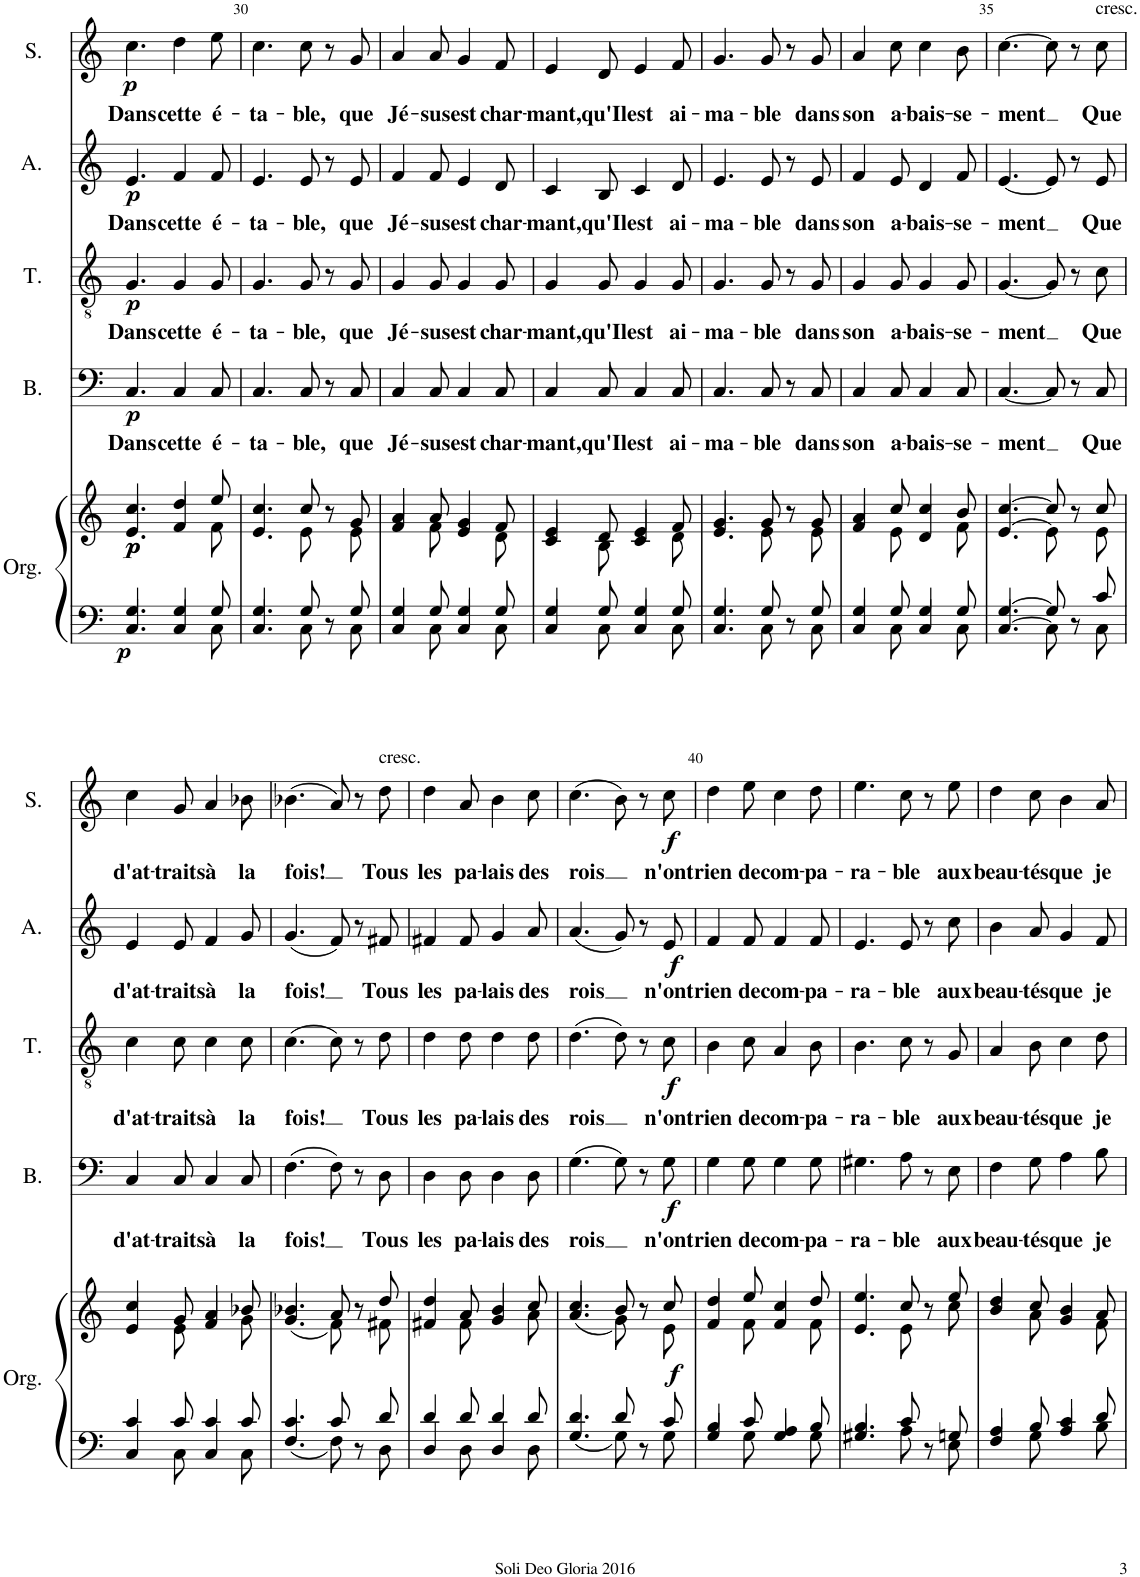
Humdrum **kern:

**kern	**kern	**dynam	**kern	**text	**dynam	**kern	**text	**dynam	**kern	**text	**dynam	**kern	**text	**dynam
*part5	*part5	*part5	*part4	*part4	*part4	*part3	*part3	*part3	*part2	*part2	*part2	*part1	*part1	*part1
*staff6	*staff5	*staff5/6	*staff4	*staff4	*staff4	*staff3	*staff3	*staff3	*staff2	*staff2	*staff2	*staff1	*staff1	*staff1
*I"Orgue	*	*	*I"Bass	*	*	*I"Ténor	*	*	*I"Alto	*	*	*I"Soprano	*	*
*I'Org.	*	*	*I'B.	*	*	*I'T.	*	*	*I'A.	*	*	*I'S.	*	*
!!LO:PB:g=z
*clefF4	*clefG2	*	*clefF4	*	*	*clefGv2	*	*	*clefG2	*	*	*clefG2	*	*
*k[]	*k[]	*	*k[]	*	*	*k[]	*	*	*k[]	*	*	*k[]	*	*
*M6/8	*M6/8	*	*M6/8	*	*	*M6/8	*	*	*M6/8	*	*	*M6/8	*	*
=29	=29	=29	=29	=29	=29	=29	=29	=29	=29	=29	=29	=29	=29	=29
*^	*^	*	*	*	*	*	*	*	*	*	*	*	*	*
!	!	!	!	!LO:DY:b=2	!	!LO:LY:b	!	!	!LO:LY:b	!	!	!LO:LY:b	!	!	!LO:LY:b	!
!	!	!	!	!LO:DY:n=1:b	!	!	!	!	!	!	!	!	!	!	!	!
!	!	!	!	!LO:DY:n=2:b	!	!	!LO:DY:b	!	!	!LO:DY:b	!	!	!LO:DY:b	!	!	!LO:DY:b
4.G/	4.C/	4.cc/	4.e/	p p p	4.C/	Dans	p	4.G/	Dans	p	4.e/	Dans	p	4.cc\	Dans	p
!	!	!	!	!	!	!LO:LY:b	!	!	!LO:LY:b	!	!	!LO:LY:b	!	!	!LO:LY:b	!
4G/	4C/	4dd/	4f/	.	4C/	cette	.	4G/	cette	.	4f/	cette	.	4dd\	cette	.
!	!	!	!	!	!	!LO:LY:b	!	!	!LO:LY:b	!	!	!LO:LY:b	!	!	!LO:LY:b	!
8G/	8C\	8ee/	8f\	.	8C/	é-	.	8G/	é-	.	8f/	é-	.	8ee\	é-	.
=30	=30	=30	=30	=30	=30	=30	=30	=30	=30	=30	=30	=30	=30	=30	=30	=30
!	!	!	!	!	!	!LO:LY:b	!	!	!LO:LY:b	!	!	!LO:LY:b	!	!	!LO:LY:b	!
4.G/	4.C/	4.cc/	4.e/	.	4.C/	-ta-	.	4.G/	-ta-	.	4.e/	-ta-	.	4.cc\	-ta-	.
!	!	!	!	!	!	!LO:LY:b	!	!	!LO:LY:b	!	!	!LO:LY:b	!	!	!LO:LY:b	!
8G/	8C\L	8cc/	8e\L	.	8C/	-ble,	.	8G/	-ble,	.	8e/	-ble,	.	8cc\	-ble,	.
8r	8ryy	8r	8ryy	.	8r	.	.	8r	.	.	8r	.	.	8r	.	.
!	!	!	!	!	!	!LO:LY:b	!	!	!LO:LY:b	!	!	!LO:LY:b	!	!	!LO:LY:b	!
8G/	8C\J	8g/	8e\J	.	8C/	que	.	8G/	que	.	8e/	que	.	8g/	que	.
=31	=31	=31	=31	=31	=31	=31	=31	=31	=31	=31	=31	=31	=31	=31	=31	=31
!	!	!	!	!	!	!LO:LY:b	!	!	!LO:LY:b	!	!	!LO:LY:b	!	!	!LO:LY:b	!
4G/	4C/	4a/	4f/	.	4C/	Jé-	.	4G/	Jé-	.	4f/	Jé-	.	4a/	Jé-	.
!	!	!	!	!	!	!LO:LY:b	!	!	!LO:LY:b	!	!	!LO:LY:b	!	!	!LO:LY:b	!
8G/	8C\	8a/	8f\	.	8C/	-sus	.	8G/	-sus	.	8f/	-sus	.	8a/	-sus	.
!	!	!	!	!	!	!LO:LY:b	!	!	!LO:LY:b	!	!	!LO:LY:b	!	!	!LO:LY:b	!
4G/	4C/	4g/	4e/	.	4C/	est	.	4G/	est	.	4e/	est	.	4g/	est	.
!	!	!	!	!	!	!LO:LY:b	!	!	!LO:LY:b	!	!	!LO:LY:b	!	!	!LO:LY:b	!
8G/	8C\	8f/	8d\	.	8C/	char-	.	8G/	char-	.	8d/	char-	.	8f/	char-	.
=32	=32	=32	=32	=32	=32	=32	=32	=32	=32	=32	=32	=32	=32	=32	=32	=32
!	!	!	!	!	!	!LO:LY:b	!	!	!LO:LY:b	!	!	!LO:LY:b	!	!	!LO:LY:b	!
4G/	4C/	4e/	4c/	.	4C/	-mant,	.	4G/	-mant,	.	4c/	-mant,	.	4e/	-mant,	.
!	!	!	!	!	!	!LO:LY:b	!	!	!LO:LY:b	!	!	!LO:LY:b	!	!	!LO:LY:b	!
8G/	8C\	8d/	8B\	.	8C/	qu'Il	.	8G/	qu'Il	.	8B/	qu'Il	.	8d/	qu'Il	.
!	!	!	!	!	!	!LO:LY:b	!	!	!LO:LY:b	!	!	!LO:LY:b	!	!	!LO:LY:b	!
4G/	4C/	4e/	4c/	.	4C/	est	.	4G/	est	.	4c/	est	.	4e/	est	.
!	!	!	!	!	!	!LO:LY:b	!	!	!LO:LY:b	!	!	!LO:LY:b	!	!	!LO:LY:b	!
8G/	8C\	8f/	8d\	.	8C/	ai-	.	8G/	ai-	.	8d/	ai-	.	8f/	ai-	.
=33	=33	=33	=33	=33	=33	=33	=33	=33	=33	=33	=33	=33	=33	=33	=33	=33
!	!	!	!	!	!	!LO:LY:b	!	!	!LO:LY:b	!	!	!LO:LY:b	!	!	!LO:LY:b	!
4.G/	4.C/	4.g/	4.e/	.	4.C/	-ma-	.	4.G/	-ma-	.	4.e/	-ma-	.	4.g/	-ma-	.
!	!	!	!	!	!	!LO:LY:b	!	!	!LO:LY:b	!	!	!LO:LY:b	!	!	!LO:LY:b	!
8G/	8C\L	8g/	8e\L	.	8C/	-ble	.	8G/	-ble	.	8e/	-ble	.	8g/	-ble	.
8r	8ryy	8r	8ryy	.	8r	.	.	8r	.	.	8r	.	.	8r	.	.
!	!	!	!	!	!	!LO:LY:b	!	!	!LO:LY:b	!	!	!LO:LY:b	!	!	!LO:LY:b	!
8G/	8C\J	8g/	8e\J	.	8C/	dans	.	8G/	dans	.	8e/	dans	.	8g/	dans	.
=34	=34	=34	=34	=34	=34	=34	=34	=34	=34	=34	=34	=34	=34	=34	=34	=34
!	!	!	!	!	!	!LO:LY:b	!	!	!LO:LY:b	!	!	!LO:LY:b	!	!	!LO:LY:b	!
4G/	4C/	4a/	4f/	.	4C/	son	.	4G/	son	.	4f/	son	.	4a/	son	.
!	!	!	!	!	!	!LO:LY:b	!	!	!LO:LY:b	!	!	!LO:LY:b	!	!	!LO:LY:b	!
8G/	8C\	8cc/	8e\	.	8C/	a-	.	8G/	a-	.	8e/	a-	.	8cc\	a-	.
!	!	!	!	!	!	!LO:LY:b	!	!	!LO:LY:b	!	!	!LO:LY:b	!	!	!LO:LY:b	!
4G/	4C/	4cc/	4d/	.	4C/	-bais-	.	4G/	-bais-	.	4d/	-bais-	.	4cc\	-bais-	.
!	!	!	!	!	!	!LO:LY:b	!	!	!LO:LY:b	!	!	!LO:LY:b	!	!	!LO:LY:b	!
8G/	8C\	8b/	8f\	.	8C/	-se-	.	8G/	-se-	.	8f/	-se-	.	8b\	-se-	.
=35	=35	=35	=35	=35	=35	=35	=35	=35	=35	=35	=35	=35	=35	=35	=35	=35
!	!	!	!	!	!	!LO:LY:b	!	!	!LO:LY:b	!	!	!LO:LY:b	!	!	!LO:LY:b	!
[4.G/	[4.C/	[4.cc/	[4.e/	.	[4.C/	-ment	.	[4.G/	-ment	.	[4.e/	-ment	.	[4.cc\	-ment	.
8G/]	8C\L]	8cc/]	8e\L]	.	8C/]	.	.	8G/]	.	.	8e/]	.	.	8cc\]	.	.
8r	8ryy	8r	8ryy	.	8r	.	.	8r	.	.	8r	.	.	8r	.	.
!	!	!	!	!	!	!	!	!	!	!	!	!	!	!LO:TX:a:t=cresc.	!	!
!	!	!	!	!	!	!LO:LY:b	!	!	!LO:LY:b	!	!	!LO:LY:b	!	!	!LO:LY:b	!
8c/	8C\J	8cc/	8e\J	.	8C/	Que	.	8c\	Que	.	8e/	Que	.	8cc\	Que	.
!!LO:LB:g=z
=36	=36	=36	=36	=36	=36	=36	=36	=36	=36	=36	=36	=36	=36	=36	=36	=36
!	!	!	!	!	!	!LO:LY:b	!	!	!LO:LY:b	!	!	!LO:LY:b	!	!	!LO:LY:b	!
4c/	4C/	4cc/	4e/	.	4C/	d'at-	.	4c\	d'at-	.	4e/	d'at-	.	4cc\	d'at-	.
!	!	!	!	!	!	!LO:LY:b	!	!	!LO:LY:b	!	!	!LO:LY:b	!	!	!LO:LY:b	!
8c/	8C\	8g/	8e\	.	8C/	-traits	.	8c\	-traits	.	8e/	-traits	.	8g/	-traits	.
!	!	!	!	!	!	!LO:LY:b	!	!	!LO:LY:b	!	!	!LO:LY:b	!	!	!LO:LY:b	!
4c/	4C/	4a/	4f/	.	4C/	à	.	4c\	à	.	4f/	à	.	4a/	à	.
!	!	!	!	!	!	!LO:LY:b	!	!	!LO:LY:b	!	!	!LO:LY:b	!	!	!LO:LY:b	!
8c/	8C\	8b-X/	8g\	.	8C/	la	.	8c\	la	.	8g/	la	.	8b-X\	la	.
=37	=37	=37	=37	=37	=37	=37	=37	=37	=37	=37	=37	=37	=37	=37	=37	=37
!	!	!	!	!	!	!LO:LY:b	!	!	!LO:LY:b	!	!	!LO:LY:b	!	!	!LO:LY:b	!
4.c/	4.F/	4.b-X/	(4.g/	.	(4.F\	fois!	.	(4.c\	fois!	.	(4.g/	fois!	.	(4.b-X\	fois!	.
8c/	8F\L	8a/	8f\L)	.	8F\)	.	.	8c\)	.	.	8f/)	.	.	8a/)	.	.
8r	8ryy	8r	8ryy	.	8r	.	.	8r	.	.	8r	.	.	8r	.	.
!	!	!	!	!	!	!	!	!	!	!	!	!	!	!LO:TX:a:t=cresc.	!	!
!	!	!	!	!	!	!LO:LY:b	!	!	!LO:LY:b	!	!	!LO:LY:b	!	!	!LO:LY:b	!
8d/	8D\J	8dd/	8f#X\J	.	8D\	Tous	.	8d\	Tous	.	8f#X/	Tous	.	8dd\	Tous	.
=38	=38	=38	=38	=38	=38	=38	=38	=38	=38	=38	=38	=38	=38	=38	=38	=38
!	!	!	!	!	!	!LO:LY:b	!	!	!LO:LY:b	!	!	!LO:LY:b	!	!	!LO:LY:b	!
4d/	4D/	4dd/	4f#X/	.	4D\	les	.	4d\	les	.	4f#X/	les	.	4dd\	les	.
!	!	!	!	!	!	!LO:LY:b	!	!	!LO:LY:b	!	!	!LO:LY:b	!	!	!LO:LY:b	!
8d/	8D\	8a/	8f#\	.	8D\	pa-	.	8d\	pa-	.	8f#/	pa-	.	8a/	pa-	.
!	!	!	!	!	!	!LO:LY:b	!	!	!LO:LY:b	!	!	!LO:LY:b	!	!	!LO:LY:b	!
4d/	4D/	4b/	4g/	.	4D\	-lais	.	4d\	-lais	.	4g/	-lais	.	4b\	-lais	.
!	!	!	!	!	!	!LO:LY:b	!	!	!LO:LY:b	!	!	!LO:LY:b	!	!	!LO:LY:b	!
8d/	8D\	8cc/	8a\	.	8D\	des	.	8d\	des	.	8a/	des	.	8cc\	des	.
=39	=39	=39	=39	=39	=39	=39	=39	=39	=39	=39	=39	=39	=39	=39	=39	=39
!	!	!	!	!	!	!LO:LY:b	!	!	!LO:LY:b	!	!	!LO:LY:b	!	!	!LO:LY:b	!
4.d/	4.G/	4.cc/	(4.a/	.	(4.G\	rois	.	(4.d\	rois	.	(4.a/	rois	.	(4.cc\	rois	.
8d/	8G\L	8b/	8g\L)	.	8G\)	.	.	8d\)	.	.	8g/)	.	.	8b\)	.	.
8r	8ryy	8r	8ryy	.	8r	.	.	8r	.	.	8r	.	.	8r	.	.
!	!	!	!	!LO:DY:b	!	!LO:LY:b	!LO:DY:b	!	!LO:LY:b	!LO:DY:b	!	!LO:LY:b	!LO:DY:b	!	!LO:LY:b	!LO:DY:b
8c/	8G\J	8cc/	8e\J	f	8G\	n'ont	f	8c\	n'ont	f	8e/	n'ont	f	8cc\	n'ont	f
=40	=40	=40	=40	=40	=40	=40	=40	=40	=40	=40	=40	=40	=40	=40	=40	=40
!	!	!	!	!	!	!LO:LY:b	!	!	!LO:LY:b	!	!	!LO:LY:b	!	!	!LO:LY:b	!
4B/	4G/	4dd/	4f/	.	4G\	rien	.	4B\	rien	.	4f/	rien	.	4dd\	rien	.
!	!	!	!	!	!	!LO:LY:b	!	!	!LO:LY:b	!	!	!LO:LY:b	!	!	!LO:LY:b	!
8c/	8G\	8ee/	8f\	.	8G\	de	.	8c\	de	.	8f/	de	.	8ee\	de	.
!	!	!	!	!	!	!LO:LY:b	!	!	!LO:LY:b	!	!	!LO:LY:b	!	!	!LO:LY:b	!
4A/	4G/	4cc/	4f/	.	4G\	com-	.	4A/	com-	.	4f/	com-	.	4cc\	com-	.
!	!	!	!	!	!	!LO:LY:b	!	!	!LO:LY:b	!	!	!LO:LY:b	!	!	!LO:LY:b	!
8B/	8G\	8dd/	8f\	.	8G\	-pa-	.	8B\	-pa-	.	8f/	-pa-	.	8dd\	-pa-	.
=41	=41	=41	=41	=41	=41	=41	=41	=41	=41	=41	=41	=41	=41	=41	=41	=41
!	!	!	!	!	!	!LO:LY:b	!	!	!LO:LY:b	!	!	!LO:LY:b	!	!	!LO:LY:b	!
4.B/	4.G#X/	4.ee/	4.e/	.	4.G#X\	-ra-	.	4.B\	-ra-	.	4.e/	-ra-	.	4.ee\	-ra-	.
!	!	!	!	!	!	!LO:LY:b	!	!	!LO:LY:b	!	!	!LO:LY:b	!	!	!LO:LY:b	!
8c/	8A\L	8cc/	8e\L	.	8A\	-ble	.	8c\	-ble	.	8e/	-ble	.	8cc\	-ble	.
8r	8ryy	8r	8ryy	.	8r	.	.	8r	.	.	8r	.	.	8r	.	.
!	!	!	!	!	!	!LO:LY:b	!	!	!LO:LY:b	!	!	!LO:LY:b	!	!	!LO:LY:b	!
8Gn/	8E\J	8ee/	8cc\J	.	8E\	aux	.	8G/	aux	.	8cc\	aux	.	8ee\	aux	.
=42	=42	=42	=42	=42	=42	=42	=42	=42	=42	=42	=42	=42	=42	=42	=42	=42
!	!	!	!	!	!	!LO:LY:b	!	!	!LO:LY:b	!	!	!LO:LY:b	!	!	!LO:LY:b	!
4A/	4F/	4dd/	4b/	.	4F\	beau-	.	4A/	beau-	.	4b\	beau-	.	4dd\	beau-	.
!	!	!	!	!	!	!LO:LY:b	!	!	!LO:LY:b	!	!	!LO:LY:b	!	!	!LO:LY:b	!
8B/	8G\	8cc/	8a\	.	8G\	-tés	.	8B\	-tés	.	8a/	-tés	.	8cc\	-tés	.
!	!	!	!	!	!	!LO:LY:b	!	!	!LO:LY:b	!	!	!LO:LY:b	!	!	!LO:LY:b	!
4c/	4A/	4b/	4g/	.	4A\	que	.	4c\	que	.	4g/	que	.	4b\	que	.
!	!	!	!	!	!	!LO:LY:b	!	!	!LO:LY:b	!	!	!LO:LY:b	!	!	!LO:LY:b	!
8d/	8B\	8a/	8f\	.	8B\	je	.	8d\	je	.	8f/	je	.	8a/	je	.
*v	*v	*	*	*	*	*	*	*	*	*	*	*	*	*	*	*
*	*v	*v	*	*	*	*	*	*	*	*	*	*	*	*	*
=	=	=	=	=	=	=	=	=	=	=	=	=	=	=
*-	*-	*-	*-	*-	*-	*-	*-	*-	*-	*-	*-	*-	*-	*-
